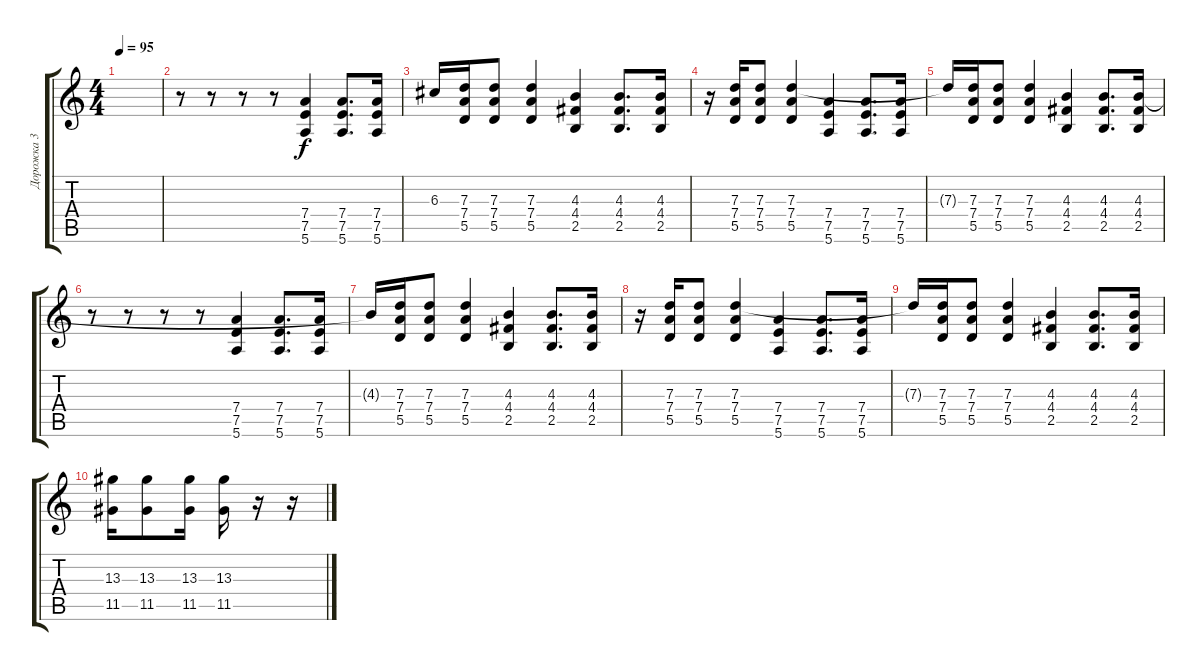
\track ("Дорожка 3" "Дорожка 3") {instrument acousticguitarsteel}
\staff {score tabs}
\tuning (E4 B3 G3 D3 A2 E2) {hide}
\ts (4 4)
\tempo 95
\clef g2
\ks c
|
r.8 r.8 r.8 r.8 (7.4 7.5 5.6).4 (7.4 7.5 5.6).8{d} (7.4 7.5 5.6).16 |
6.3.16 (7.3 7.4 5.5).16 (7.3 7.4 5.5).8 (7.3 7.4 5.5).4 (4.3 4.4 2.5).4 (4.3 4.4 2.5).8{d} (4.3 4.4 2.5).16 |
r.16 (7.3 7.4 5.5).16 (7.3 7.4 5.5).8 (7.3 7.4 5.5).4 (7.4 7.5 5.6).4 (7.4 7.5 5.6).8{d} (7.4 7.5 5.6).16 |
7.3{t}.16 (7.3 7.4 5.5).16 (7.3 7.4 5.5).8 (7.3 7.4 5.5).4 (4.3 4.4 2.5).4 (4.3 4.4 2.5).8{d} (4.3 4.4 2.5).16 |
r.8 r.8 r.8 r.8 (7.4 7.5 5.6).4 (7.4 7.5 5.6).8{d} (7.4 7.5 5.6).16 |
4.3{t}.16 (7.3 7.4 5.5).16 (7.3 7.4 5.5).8 (7.3 7.4 5.5).4 (4.3 4.4 2.5).4 (4.3 4.4 2.5).8{d} (4.3 4.4 2.5).16 |
r.16 (7.3 7.4 5.5).16 (7.3 7.4 5.5).8 (7.3 7.4 5.5).4 (7.4 7.5 5.6).4 (7.4 7.5 5.6).8{d} (7.4 7.5 5.6).16 |
7.3{t}.16 (7.3 7.4 5.5).16 (7.3 7.4 5.5).8 (7.3 7.4 5.5).4 (4.3 4.4 2.5).4 (4.3 4.4 2.5).8{d} (4.3 4.4 2.5).16 |
(13.3 11.5).16 (13.3 11.5).8 (13.3 11.5).16 (13.3 11.5).16 r.16 r.16
